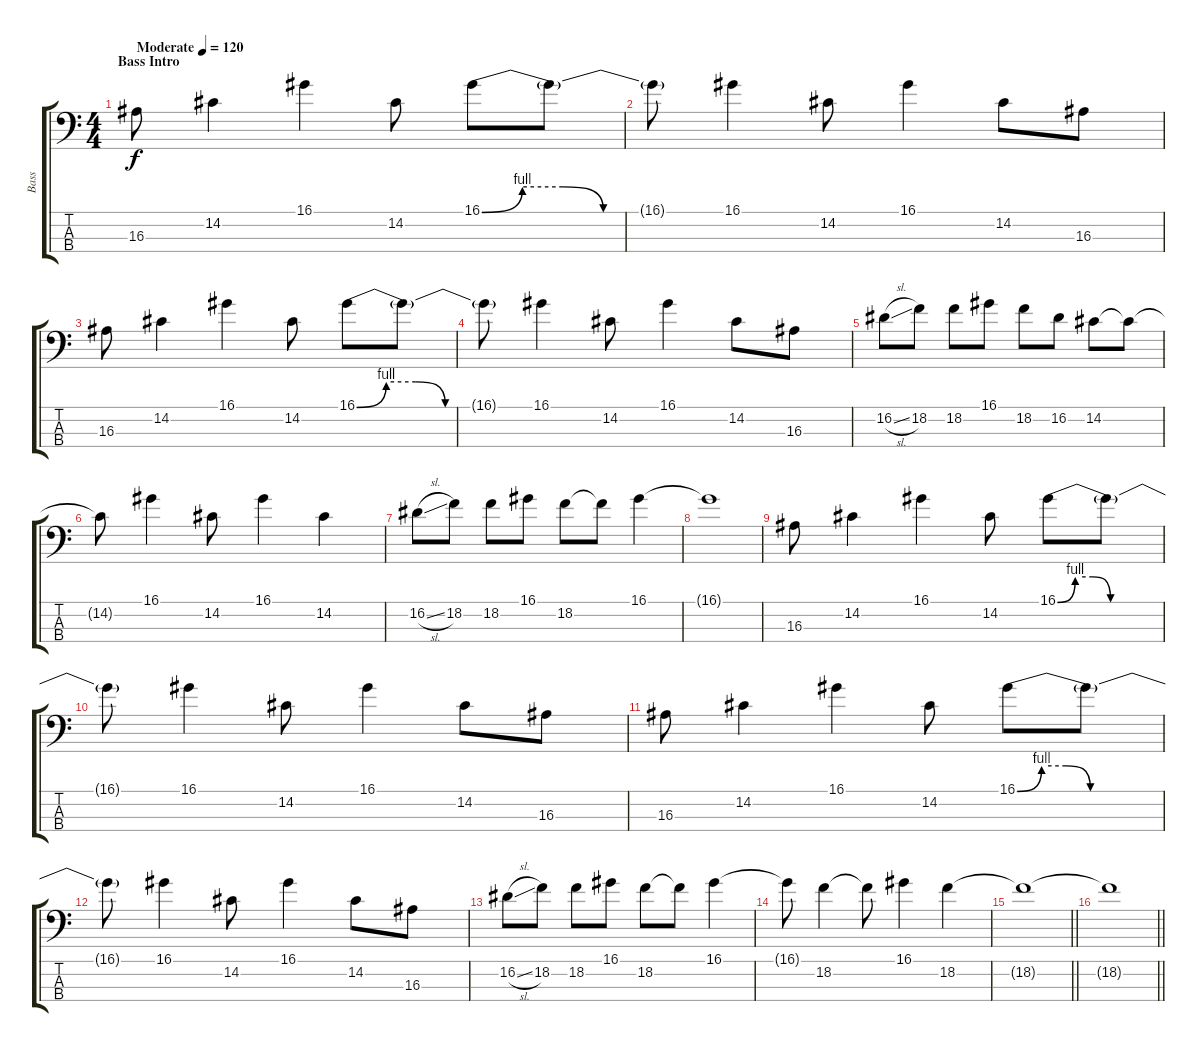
\track ("Bass" "Bass") {instrument electricbassfinger}
\staff {score tabs}
\tuning (E2 B1 Gb1 Db1) {hide}
\ts (4 4)
\section ("" "Bass Intro")
\tempo (120 "Moderate")
\clef f4
\ks c
16.3.8{dy f instrument electricbassfinger} 14.2.4 16.1.4 14.2.8 16.1{be (custom 0 0 10 4 20 4 30 0 60 0)}.8 16.1{t}.8 |
16.1{t}.8 16.1.4 14.2.8 16.1.4 14.2.8 16.3.8 |
16.3.8 14.2.4 16.1.4 14.2.8 16.1{be (custom 0 0 10 4 20 4 30 0 60 0)}.8 16.1{t}.8 |
16.1{t}.8 16.1.4 14.2.8 16.1.4 14.2.8 16.3.8 |
16.2{sl}.8 18.2.8 18.2.8 16.1.8 18.2.8 16.2.8 14.2.8 14.2{t}.8 |
14.2{t}.8 16.1.4 14.2.8 16.1.4 14.2.4 |
16.2{sl}.8 18.2.8 18.2.8 16.1.8 18.2.8 18.2{t}.8 16.1.4 |
16.1{t}.1 |
16.3.8 14.2.4 16.1.4 14.2.8 16.1{be (custom 0 0 10 4 20 4 30 0 60 0)}.8 16.1{t}.8 |
16.1{t}.8 16.1.4 14.2.8 16.1.4 14.2.8 16.3.8 |
16.3.8 14.2.4 16.1.4 14.2.8 16.1{be (custom 0 0 10 4 20 4 30 0 60 0)}.8 16.1{t}.8 |
16.1{t}.8 16.1.4 14.2.8 16.1.4 14.2.8 16.3.8 |
16.2{sl}.8 18.2.8 18.2.8 16.1.8 18.2.8 18.2{t}.8 16.1.4 |
16.1{t}.8 18.2.4 18.2{t}.8 16.1.4 18.2.4 |
\barLineRight lightlight
18.2{t}.1 |
\barLineRight lightlight
18.2{t}.1
